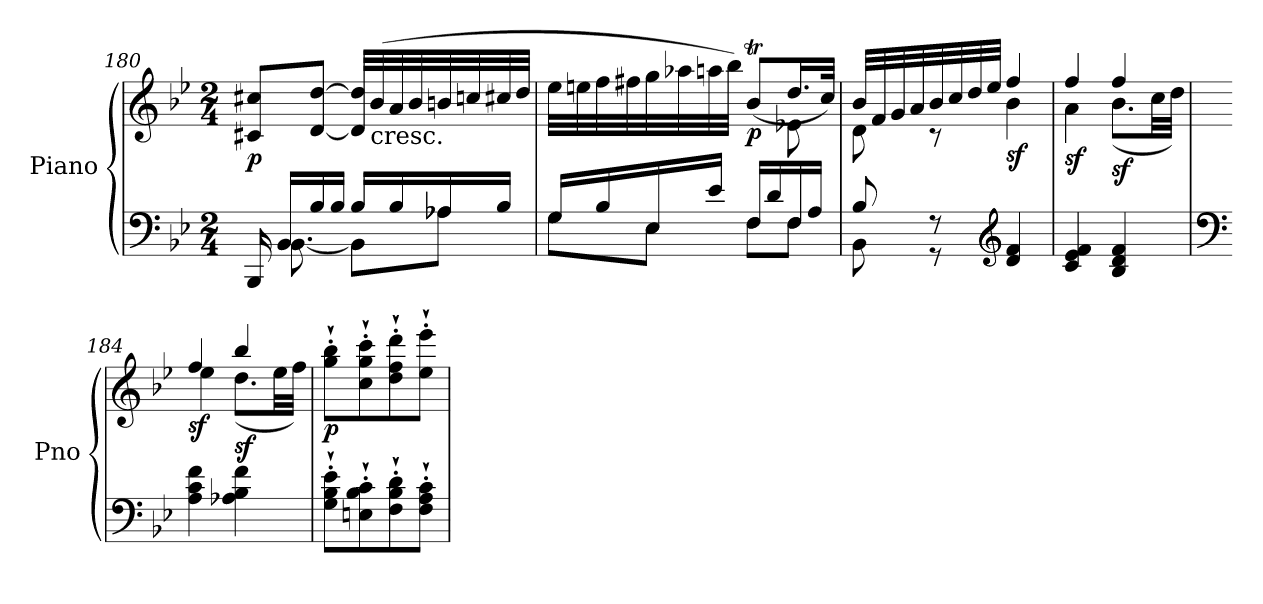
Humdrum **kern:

**kern	**kern	**dynam
*part1	*part1	*part1
*staff2	*staff1	*staff1/2
*I"Piano	*	*
*I'Pno	*	*
*clefF4	*clefG2	*
*k[b-e-]	*k[b-e-]	*
*B-:	*B-:	*
*M2/4	*M2/4	*
=180	=180	=180
*^	*	*
!	!	!	!LO:DY:b
16BBB-/	16ryy	8c#X/ 8cc#X/L	p
16BB-/LL	[8.BB-\	.	.
16B-/	.	[8d/ [8dd/J	.
16B-/JJ	.	.	.
16B-/LL	8BB-\L]	32d/] 32dd/]LLL	.
!	!	!LO:TX:b:t=cresc.	!
.	.	(<32b-/	.
16B-/	.	32a/	.
.	.	32b-/	.
16A-X/	8A-\J	32bn/	.
.	.	32ccn/	.
16B-/JJ	.	32cc#X/	.
.	.	32dd/JJJ	.
=181	=181	=181	=181
*	*	*^	*
16G/LL	8G\L	32ee-\LLL	4.ryy	.
.	.	32een\	.	.
16B-/	.	32ff\	.	.
.	.	32ff#X\	.	.
16E-/	8E-\J	32gg\	.	.
.	.	32aa-X\	.	.
16e-/JJ	.	32aan\	.	.
.	.	32bb-\JJJ)	.	.
!	!	!	!	!LO:DY:b
16F/LL	8F\L	(>8b-T/L	.	p
16d/	.	.	.	.
16F/	8F\J	16.dd/L	8e-X\	.
16A/JJ	.	.	.	.
.	.	32cc/JJk)	.	.
!!LO:LB:g=z	!!
=182	=182	=182	=182	=182
8B-/	8BB-\	32b-/LLL	8d\	.
.	.	32f/	.	.
.	.	32g/	.	.
.	.	32a/	.	.
8r	8r	32b-/	8rc	.
.	.	32cc/	.	.
.	.	32dd/	.	.
.	.	32ee-/JJJ	.	.
*clefG2	*	*	*	*
!	!	!	!	!LO:DY:b
4d/ 4f/	4ryy	4ff/	4b-\	sf
=183	=183	=183	=183	=183
!	!	!	!	!LO:DY:b
*v	*v	*	*	*
4c/ 4e-/ 4f/	4ff/	4a\	sf
!	!	!	!LO:DY:b
4B-/ 4d/ 4f/	4ff/	(<8.b-\L	sf
.	.	32cc\LL	.
.	.	32dd\JJJ)	.
=184	=184	=184	=184
*clefF4	*	*	*
!	!	!	!LO:DY:b
4A\ 4c\ 4f\	4ff/	4ee-\	sf
!	!	!	!LO:DY:b
4A-X\ 4B-\ 4f\	4bb-/	(<8.dd\L	sf
.	.	32ee-\LL	.
.	.	32ff\JJJ)	.
=185	=185	=185	=185
!	!	!	!LO:DY:b
*	*v	*v	*
8G\'` 8B-\'` 8e-\'`L	8gg\'` 8bb-\'`L	p
8En\'` 8B-\'` 8c\'`	8cc\'` 8gg\'` 8ccc\'`	.
8F\'` 8B-\'` 8d\'`	8dd\'` 8ff\'` 8ddd\'`	.
8F\'` 8A\'` 8c\'`J	8ee-\'` 8eee-\'`J	.
=	=	=
*-	*-	*-
